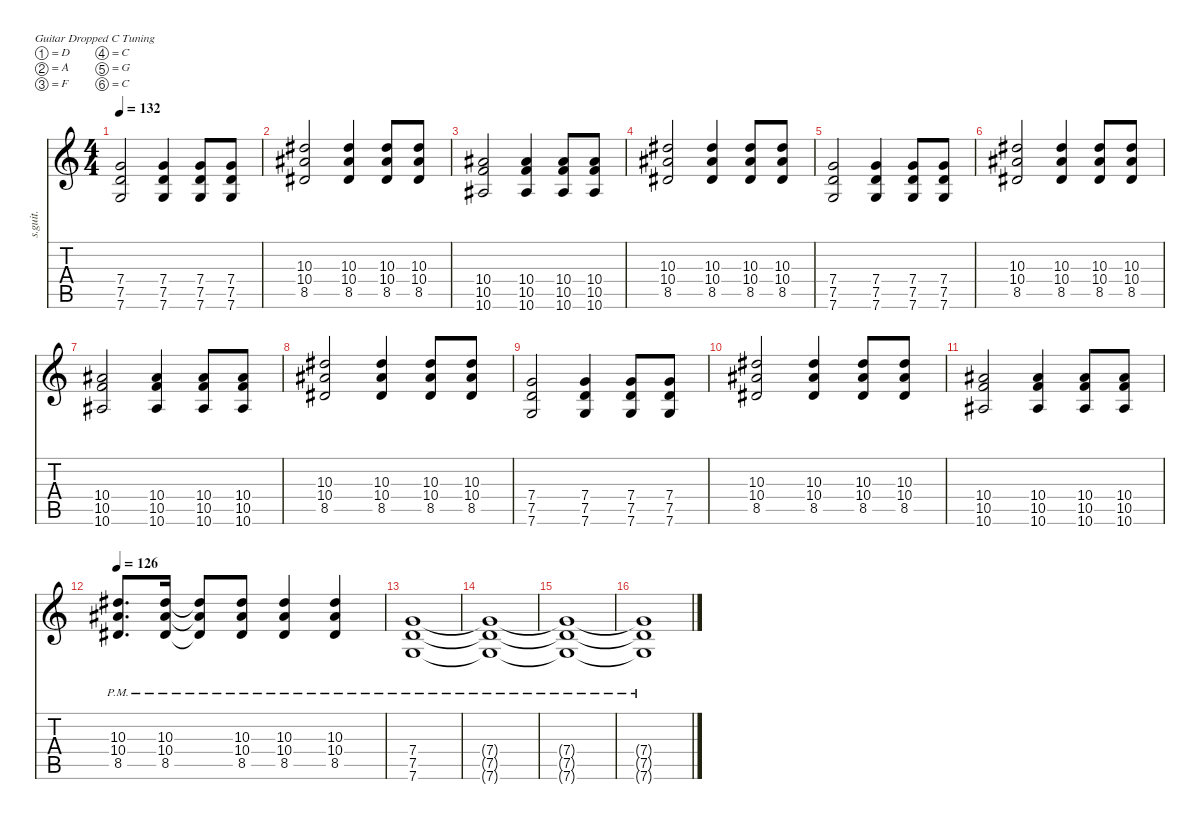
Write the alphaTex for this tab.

\defaultSystemsLayout 4
\hideDynamics
\bracketExtendMode nobrackets
\track ("Daron Malakian | Lead 1" "s.guit.") {instrument distortionguitar}
\staff {score tabs}
\tuning (D4 A3 F3 C3 G2 C2)
\ts (4 4)
\tempo 132
\clef g2
\ks c
(7.4 7.5 7.6).2{lyrics (0 "") lyrics (1 "") lyrics (2 "") lyrics (3 "") lyrics (4 "") dy f} (7.4 7.5 7.6).4{lyrics (0 "") lyrics (1 "") lyrics (2 "") lyrics (3 "") lyrics (4 "")} (7.4 7.5 7.6).8{lyrics (0 "") lyrics (1 "") lyrics (2 "") lyrics (3 "") lyrics (4 "")} (7.4 7.5 7.6).8{lyrics (0 "") lyrics (1 "") lyrics (2 "") lyrics (3 "") lyrics (4 "")} |
(10.3{acc #} 10.4{acc #} 8.5{acc #}).2{lyrics (0 "") lyrics (1 "") lyrics (2 "") lyrics (3 "") lyrics (4 "")} (10.3{acc #} 10.4{acc #} 8.5{acc #}).4{lyrics (0 "") lyrics (1 "") lyrics (2 "") lyrics (3 "") lyrics (4 "")} (10.3{acc #} 10.4{acc #} 8.5{acc #}).8{lyrics (0 "") lyrics (1 "") lyrics (2 "") lyrics (3 "") lyrics (4 "")} (10.3{acc #} 10.4{acc #} 8.5{acc #}).8{lyrics (0 "") lyrics (1 "") lyrics (2 "") lyrics (3 "") lyrics (4 "")} |
(10.4{acc #} 10.5 10.6{acc #}).2{lyrics (0 "") lyrics (1 "") lyrics (2 "") lyrics (3 "") lyrics (4 "")} (10.4{acc #} 10.5 10.6{acc #}).4{lyrics (0 "") lyrics (1 "") lyrics (2 "") lyrics (3 "") lyrics (4 "")} (10.4{acc #} 10.5 10.6{acc #}).8{lyrics (0 "") lyrics (1 "") lyrics (2 "") lyrics (3 "") lyrics (4 "")} (10.4{acc #} 10.5 10.6{acc #}).8{lyrics (0 "") lyrics (1 "") lyrics (2 "") lyrics (3 "") lyrics (4 "")} |
(10.3{acc #} 10.4{acc #} 8.5{acc #}).2{lyrics (0 "") lyrics (1 "") lyrics (2 "") lyrics (3 "") lyrics (4 "")} (10.3{acc #} 10.4{acc #} 8.5{acc #}).4{lyrics (0 "") lyrics (1 "") lyrics (2 "") lyrics (3 "") lyrics (4 "")} (10.3{acc #} 10.4{acc #} 8.5{acc #}).8{lyrics (0 "") lyrics (1 "") lyrics (2 "") lyrics (3 "") lyrics (4 "")} (10.3{acc #} 10.4{acc #} 8.5{acc #}).8{lyrics (0 "") lyrics (1 "") lyrics (2 "") lyrics (3 "") lyrics (4 "")} |
(7.4 7.5 7.6).2{lyrics (0 "") lyrics (1 "") lyrics (2 "") lyrics (3 "") lyrics (4 "")} (7.4 7.5 7.6).4{lyrics (0 "") lyrics (1 "") lyrics (2 "") lyrics (3 "") lyrics (4 "")} (7.4 7.5 7.6).8{lyrics (0 "") lyrics (1 "") lyrics (2 "") lyrics (3 "") lyrics (4 "")} (7.4 7.5 7.6).8{lyrics (0 "") lyrics (1 "") lyrics (2 "") lyrics (3 "") lyrics (4 "")} |
(10.3{acc #} 10.4{acc #} 8.5{acc #}).2{lyrics (0 "") lyrics (1 "") lyrics (2 "") lyrics (3 "") lyrics (4 "")} (10.3{acc #} 10.4{acc #} 8.5{acc #}).4{lyrics (0 "") lyrics (1 "") lyrics (2 "") lyrics (3 "") lyrics (4 "")} (10.3{acc #} 10.4{acc #} 8.5{acc #}).8{lyrics (0 "") lyrics (1 "") lyrics (2 "") lyrics (3 "") lyrics (4 "")} (10.3{acc #} 10.4{acc #} 8.5{acc #}).8{lyrics (0 "") lyrics (1 "") lyrics (2 "") lyrics (3 "") lyrics (4 "")} |
(10.4{acc #} 10.5 10.6{acc #}).2{lyrics (0 "") lyrics (1 "") lyrics (2 "") lyrics (3 "") lyrics (4 "")} (10.4{acc #} 10.5 10.6{acc #}).4{lyrics (0 "") lyrics (1 "") lyrics (2 "") lyrics (3 "") lyrics (4 "")} (10.4{acc #} 10.5 10.6{acc #}).8{lyrics (0 "") lyrics (1 "") lyrics (2 "") lyrics (3 "") lyrics (4 "")} (10.4{acc #} 10.5 10.6{acc #}).8{lyrics (0 "") lyrics (1 "") lyrics (2 "") lyrics (3 "") lyrics (4 "")} |
(10.3{acc #} 10.4{acc #} 8.5{acc #}).2{lyrics (0 "") lyrics (1 "") lyrics (2 "") lyrics (3 "") lyrics (4 "")} (10.3{acc #} 10.4{acc #} 8.5{acc #}).4{lyrics (0 "") lyrics (1 "") lyrics (2 "") lyrics (3 "") lyrics (4 "")} (10.3{acc #} 10.4{acc #} 8.5{acc #}).8{lyrics (0 "") lyrics (1 "") lyrics (2 "") lyrics (3 "") lyrics (4 "")} (10.3{acc #} 10.4{acc #} 8.5{acc #}).8{lyrics (0 "") lyrics (1 "") lyrics (2 "") lyrics (3 "") lyrics (4 "")} |
(7.4 7.5 7.6).2{lyrics (0 "") lyrics (1 "") lyrics (2 "") lyrics (3 "") lyrics (4 "")} (7.4 7.5 7.6).4{lyrics (0 "") lyrics (1 "") lyrics (2 "") lyrics (3 "") lyrics (4 "")} (7.4 7.5 7.6).8{lyrics (0 "") lyrics (1 "") lyrics (2 "") lyrics (3 "") lyrics (4 "")} (7.4 7.5 7.6).8{lyrics (0 "") lyrics (1 "") lyrics (2 "") lyrics (3 "") lyrics (4 "")} |
(10.3{acc #} 10.4{acc #} 8.5{acc #}).2{lyrics (0 "") lyrics (1 "") lyrics (2 "") lyrics (3 "") lyrics (4 "")} (10.3{acc #} 10.4{acc #} 8.5{acc #}).4{lyrics (0 "") lyrics (1 "") lyrics (2 "") lyrics (3 "") lyrics (4 "")} (10.3{acc #} 10.4{acc #} 8.5{acc #}).8{lyrics (0 "") lyrics (1 "") lyrics (2 "") lyrics (3 "") lyrics (4 "")} (10.3{acc #} 10.4{acc #} 8.5{acc #}).8{lyrics (0 "") lyrics (1 "") lyrics (2 "") lyrics (3 "") lyrics (4 "")} |
(10.4{acc #} 10.5 10.6{acc #}).2{lyrics (0 "") lyrics (1 "") lyrics (2 "") lyrics (3 "") lyrics (4 "")} (10.4{acc #} 10.5 10.6{acc #}).4{lyrics (0 "") lyrics (1 "") lyrics (2 "") lyrics (3 "") lyrics (4 "")} (10.4{acc #} 10.5 10.6{acc #}).8{lyrics (0 "") lyrics (1 "") lyrics (2 "") lyrics (3 "") lyrics (4 "")} (10.4{acc #} 10.5 10.6{acc #}).8{lyrics (0 "") lyrics (1 "") lyrics (2 "") lyrics (3 "") lyrics (4 "")} |
\tempo 126
(10.3{pm acc #} 10.4{pm acc #} 8.5{pm acc #}).8{d lyrics (0 "") lyrics (1 "") lyrics (2 "") lyrics (3 "") lyrics (4 "")} (10.3{pm acc #} 10.4{pm acc #} 8.5{pm acc #}).16{lyrics (0 "") lyrics (1 "") lyrics (2 "") lyrics (3 "") lyrics (4 "")} (10.3{pm t acc #} 10.4{pm t acc #} 8.5{pm t acc #}).8{lyrics (0 "") lyrics (1 "") lyrics (2 "") lyrics (3 "") lyrics (4 "")} (10.3{pm acc #} 10.4{pm acc #} 8.5{pm acc #}).8{lyrics (0 "") lyrics (1 "") lyrics (2 "") lyrics (3 "") lyrics (4 "")} (10.3{pm acc #} 10.4{pm acc #} 8.5{pm acc #}).4{lyrics (0 "") lyrics (1 "") lyrics (2 "") lyrics (3 "") lyrics (4 "")} (10.3{pm acc #} 10.4{pm acc #} 8.5{pm acc #}).4{lyrics (0 "") lyrics (1 "") lyrics (2 "") lyrics (3 "") lyrics (4 "")} |
(7.4{pm} 7.5{pm} 7.6{pm}).1{lyrics (0 "") lyrics (1 "") lyrics (2 "") lyrics (3 "") lyrics (4 "")} |
(7.4{pm t} 7.5{pm t} 7.6{pm t}).1{lyrics (0 "") lyrics (1 "") lyrics (2 "") lyrics (3 "") lyrics (4 "")} |
(7.4{pm t} 7.5{pm t} 7.6{pm t}).1{lyrics (0 "") lyrics (1 "") lyrics (2 "") lyrics (3 "") lyrics (4 "")} |
(7.4{pm t} 7.5{pm t} 7.6{pm t}).1{lyrics (0 "") lyrics (1 "") lyrics (2 "") lyrics (3 "") lyrics (4 "")}
